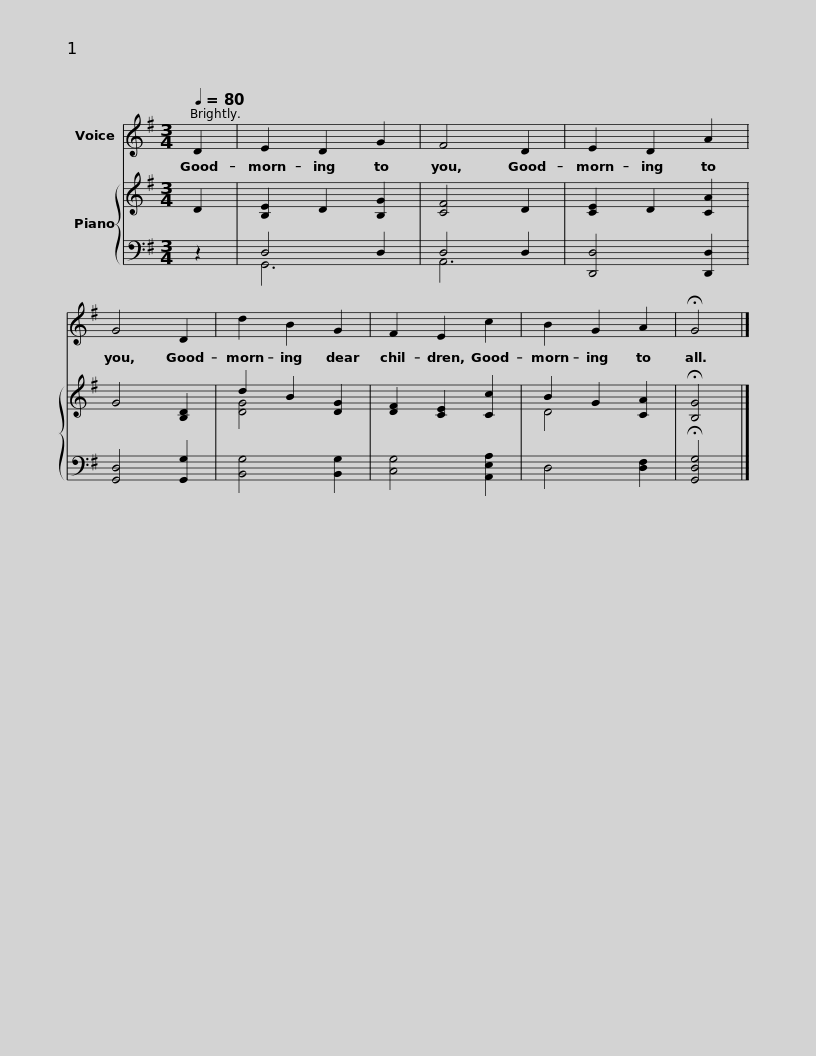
X:1
%%score 1 { ( 2 5 ) | ( 3 4 ) }
L:1/8
Q:1/4=80
M:3/4
I:linebreak $
K:G
V:1 treble
V:2 treble
V:5 treble
V:3 bass
V:4 bass
V:1
 D2 | E2 D2 G2 | F4 D2 | E2 D2 A2 |$ G4 D2 | %5
 d2 B2 G2 | F2 E2 c2 | B2 G2 A2 | !fermata!G4 |] %9
V:2
 D2 | [B,E]2 D2 [B,G]2 | [CF]4 D2 | [CE]2 D2 [CA]2 |$ G4 [B,D]2 | %5
 d2 B2 [DG]2 | [DF]2 [CE]2 [Cc]2 | B2 G2 [CA]2 | !fermata![B,G]4 |] %9
V:3
 z2 | D,4 D,2 | D,4 D,2 | [D,,D,]4 [D,,D,]2 |$ [G,,D,]4 [G,,G,]2 | %5
 [B,,G,]4 [B,,G,]2 | [C,G,]4 [A,,E,A,]2 | D,4 [D,F,]2 | !fermata![G,,D,G,]4 |] %9
V:4
 x2 | G,,6 | A,,6 | x6 |$ x6 | %5
 x6 | x6 | x6 | x4 |] %9
V:5
 x2 | x6 | x6 | x6 |$ x6 | %5
 [DG]4 x2 | x6 | D4 x2 | x4 |] %9
